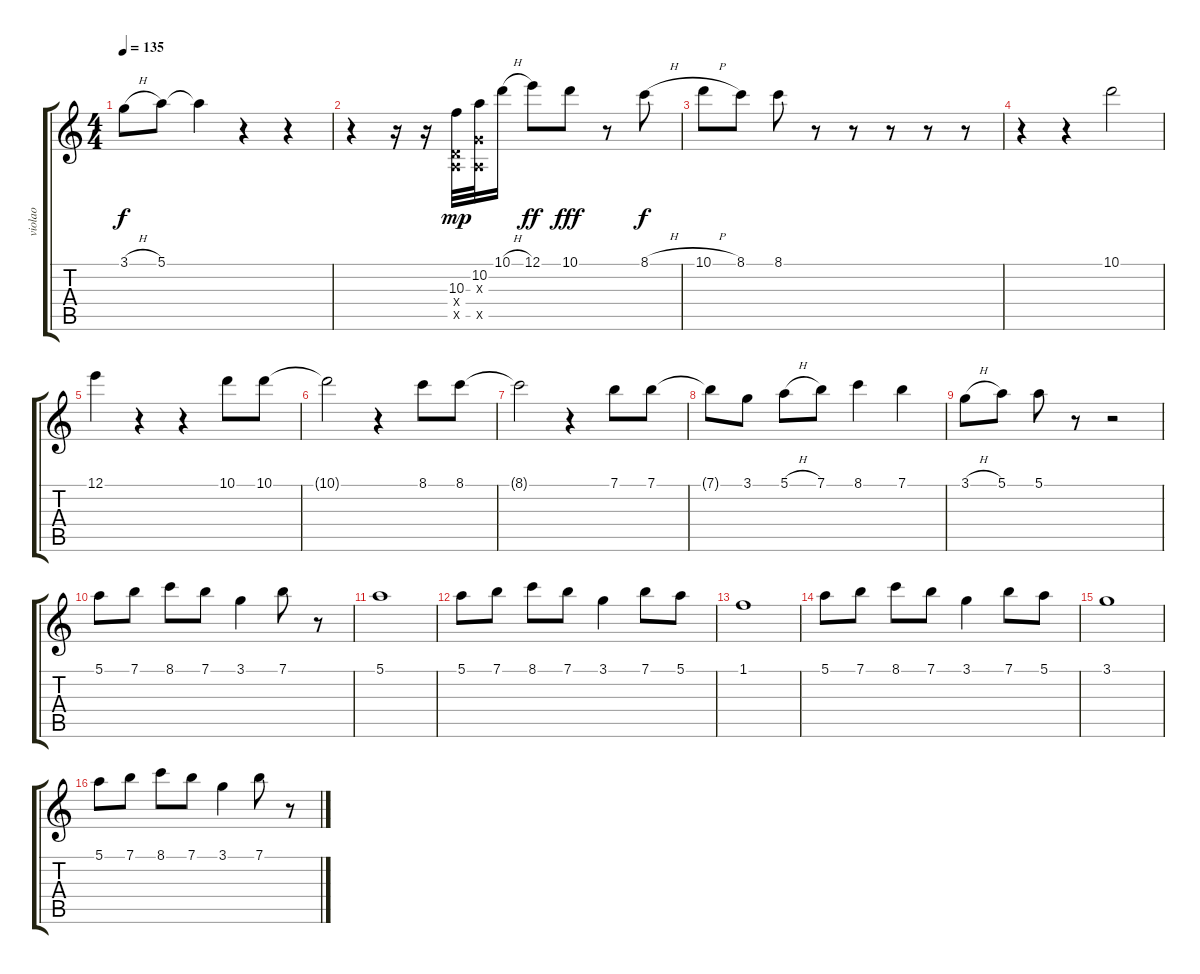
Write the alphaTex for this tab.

\track ("violao" "violao") {instrument acousticguitarsteel}
\staff {score tabs}
\tuning (E4 B3 G3 D3 A2 E2) {hide}
\ts (4 4)
\tempo 135
\clef g2
\ks c
3.1{h}.8{dy f} 5.1.8 5.1{t}.4 r.4 r.4 |
r.4 r.16 r.16 (10.3 0.4{x} 0.5{x}).32{dy mp} (10.2 0.3{x} 0.5{x}).32 10.1{h}.16 12.1.8{dy ff} 10.1.8{dy fff} r.8 8.1{h}.8{dy f} |
10.1{h}.8 8.1.8 8.1.8 r.8 r.8 r.8 r.8 r.8 |
r.4 r.4 10.1.2 |
12.1.4 r.4 r.4 10.1.8 10.1.8 |
10.1{t}.2 r.4 8.1.8 8.1.8 |
8.1{t}.2 r.4 7.1.8 7.1.8 |
7.1{t}.8 3.1.8 5.1{h}.8 7.1.8 8.1.4 7.1.4 |
3.1{h}.8 5.1.8 5.1.8 r.8 r.2 |
5.1.8 7.1.8 8.1.8 7.1.8 3.1.4 7.1.8 r.8 |
5.1.1 |
5.1.8 7.1.8 8.1.8 7.1.8 3.1.4 7.1.8 5.1.8 |
1.1.1 |
5.1.8 7.1.8 8.1.8 7.1.8 3.1.4 7.1.8 5.1.8 |
3.1.1 |
5.1.8 7.1.8 8.1.8 7.1.8 3.1.4 7.1.8 r.8
